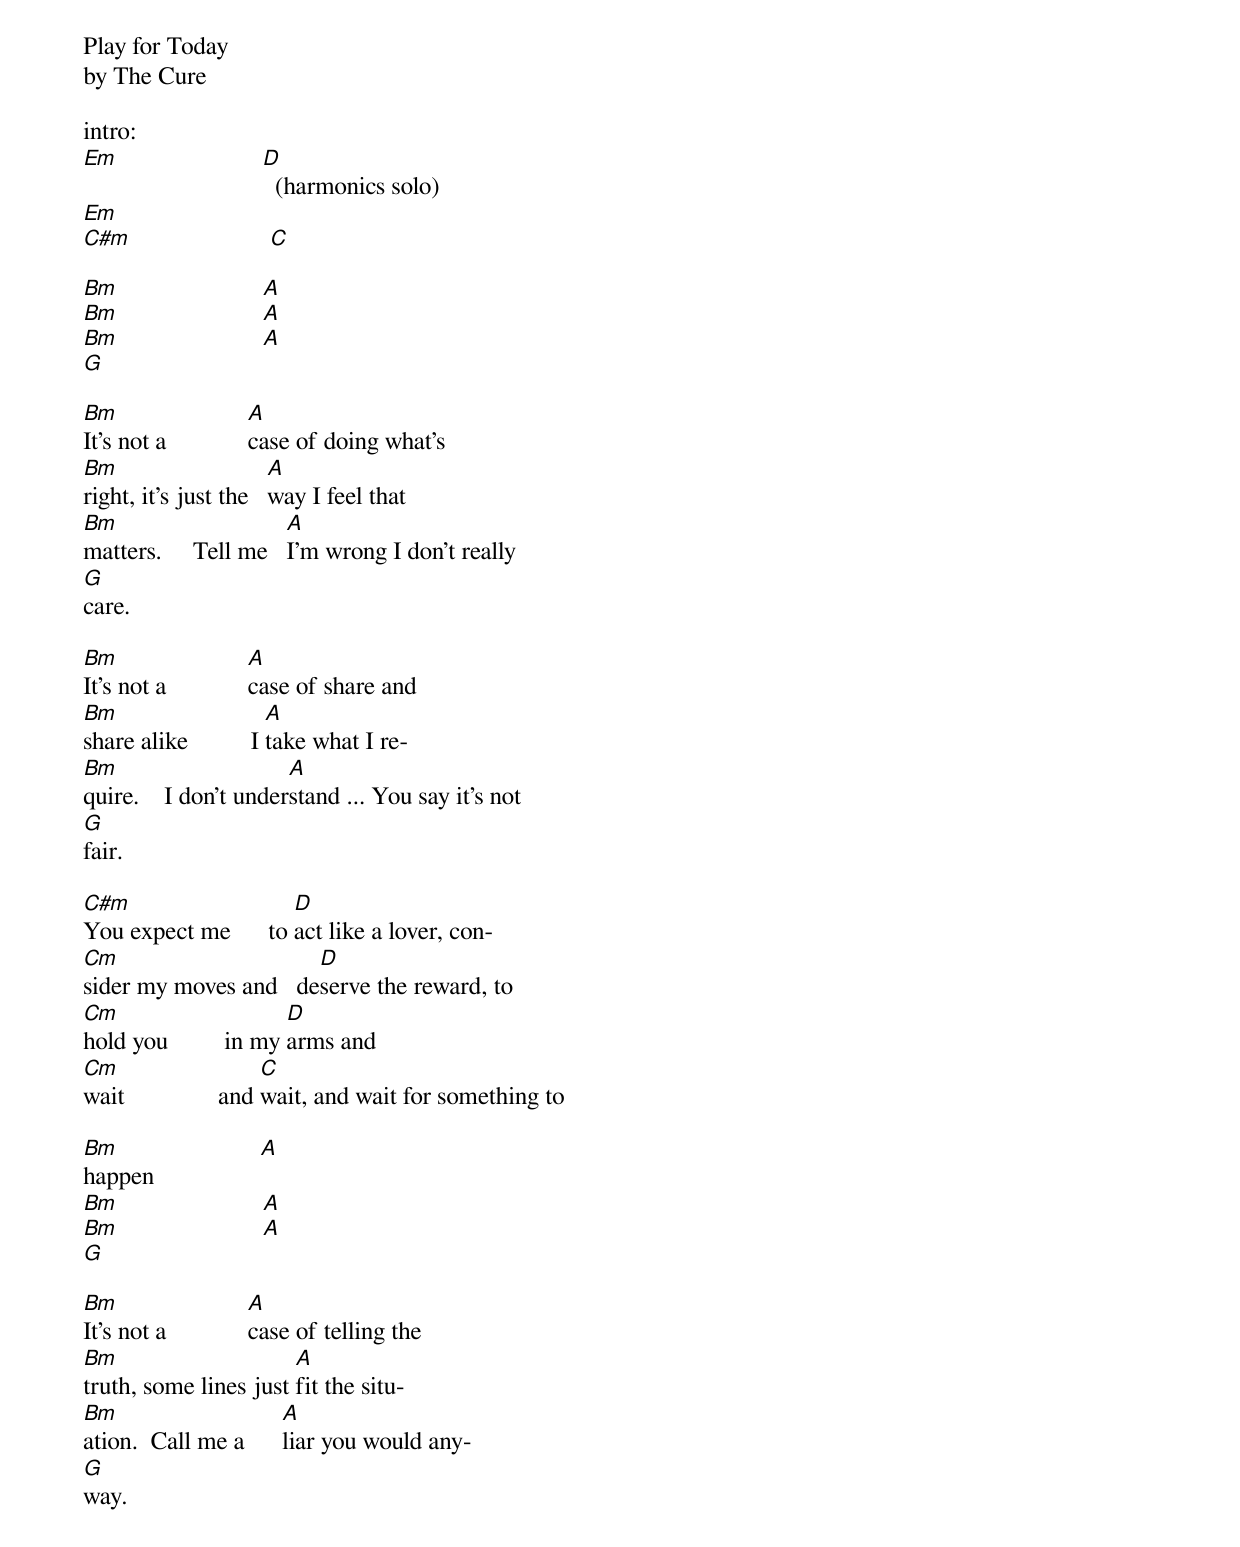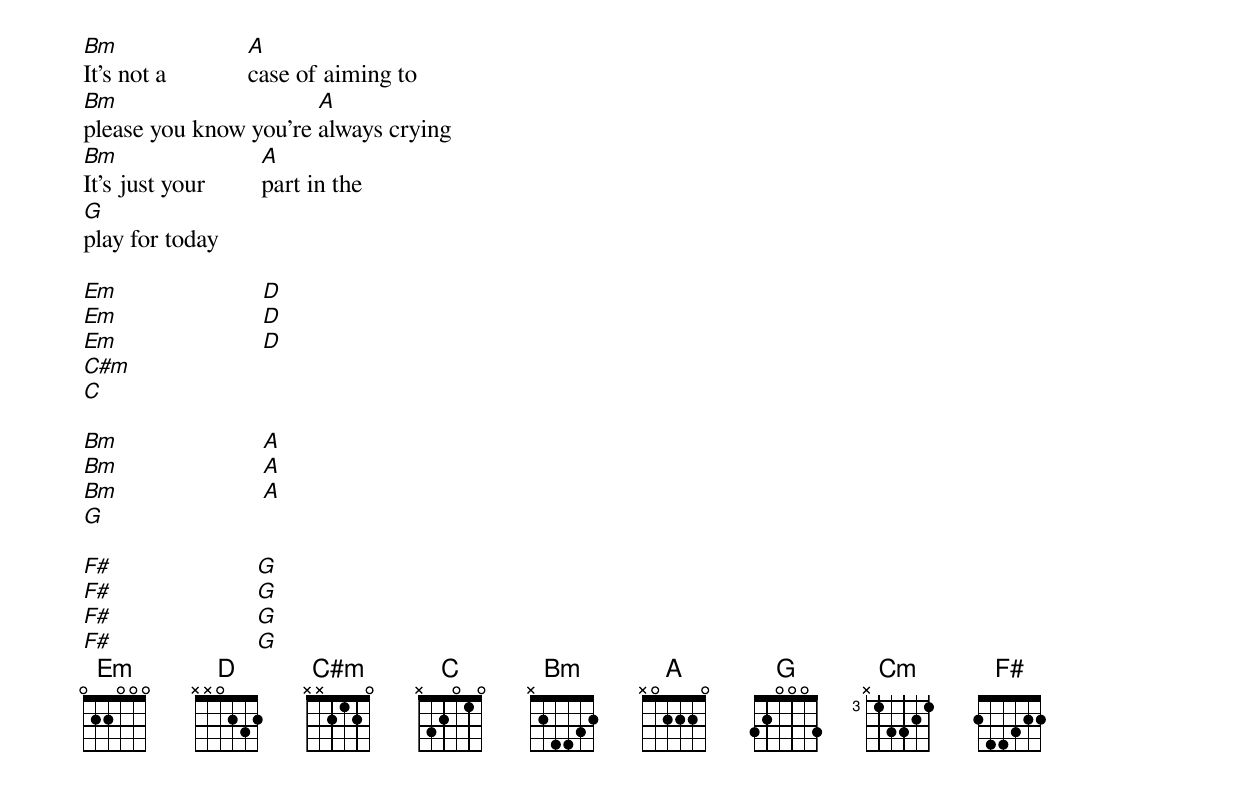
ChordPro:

Play for Today
by The Cure

intro:
[Em]                       [D]  (harmonics solo)
[Em]
[C#m]                      [C]

[Bm]                       [A]
[Bm]                       [A]
[Bm]                       [A]
[G]

[Bm]It's not a             [A]case of doing what's
[Bm]right, it's just the   [A]way I feel that
[Bm]matters.     Tell me   [A]I'm wrong I don't really
[G]care.

[Bm]It's not a             [A]case of share and
[Bm]share alike          I [A]take what I re-
[Bm]quire.    I don't under[A]stand ... You say it's not
[G]fair.

[C#m]You expect me      to [D]act like a lover, con-
[Cm]sider my moves and   de[D]serve the reward, to
[Cm]hold you         in my [D]arms and
[Cm]wait               and [C]wait, and wait for something to

[Bm]happen                 [A]
[Bm]                       [A]
[Bm]                       [A]
[G]

[Bm]It's not a             [A]case of telling the
[Bm]truth, some lines just [A]fit the situ-
[Bm]ation.  Call me a      [A]liar you would any-
[G]way.

[Bm]It's not a             [A]case of aiming to
[Bm]please you know you're [A]always crying
[Bm]It's just your         [A]part in the
[G]play for today

[Em]                       [D]
[Em]                       [D]
[Em]                       [D]
[C#m]
[C]

[Bm]                       [A]
[Bm]                       [A]
[Bm]                       [A]
[G]

[F#]                       [G]
[F#]                       [G]
[F#]                       [G]
[F#]                       [G]
